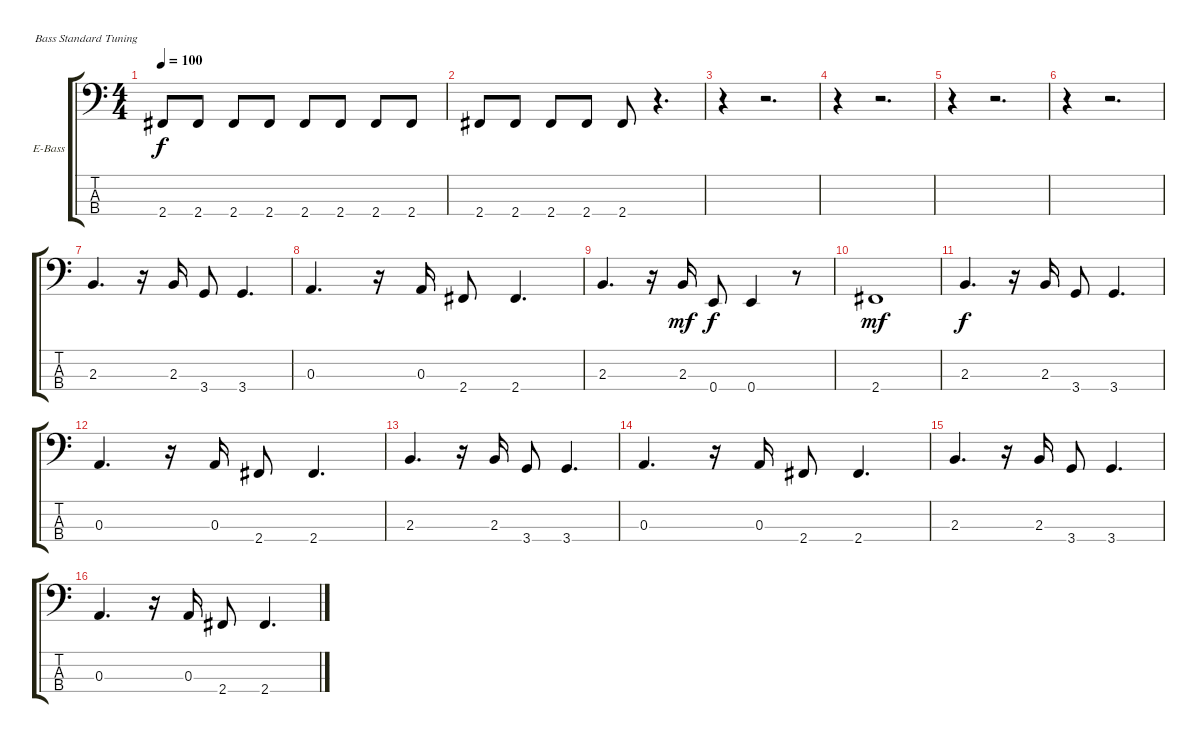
\defaultSystemsLayout 4
\bracketExtendMode groupsimilarinstruments
\firstSystemTrackNameOrientation horizontal
\otherSystemsTrackNameOrientation horizontal
\track ("Ilia" "E-Bass") {instrument electricbassfinger}
\staff {score tabs}
\tuning (G2 D2 A1 E1)
\ts (4 4)
\tempo 100
\clef f4
\scale
0.485477
\ks c
2.4.8{dy f instrument electricbassfinger} 2.4.8 2.4.8 2.4.8 2.4.8 2.4.8 2.4.8 2.4.8 |
\scale
0.257261 2.4.8 2.4.8 2.4.8 2.4.8 2.4.8 r.4{d} |
\scale
0.257261 r.4 r.2{d} |
r.4 r.2{d} |
r.4 r.2{d} |
r.4 r.2{d} |
2.3.4{d} r.16 2.3.16 3.4.8 3.4.4{d} |
0.3.4{d} r.16 0.3.16 2.4.8 2.4.4{d} |
2.3.4{d} r.16 2.3.16{dy mf} 0.4.8{dy f} 0.4.4 r.8 |
2.4.1{dy mf} |
2.3.4{d dy f} r.16 2.3.16 3.4.8 3.4.4{d} |
0.3.4{d} r.16 0.3.16 2.4.8 2.4.4{d} |
2.3.4{d} r.16 2.3.16 3.4.8 3.4.4{d} |
0.3.4{d} r.16 0.3.16 2.4.8 2.4.4{d} |
2.3.4{d} r.16 2.3.16 3.4.8 3.4.4{d} |
0.3.4{d} r.16 0.3.16 2.4.8 2.4.4{d}
